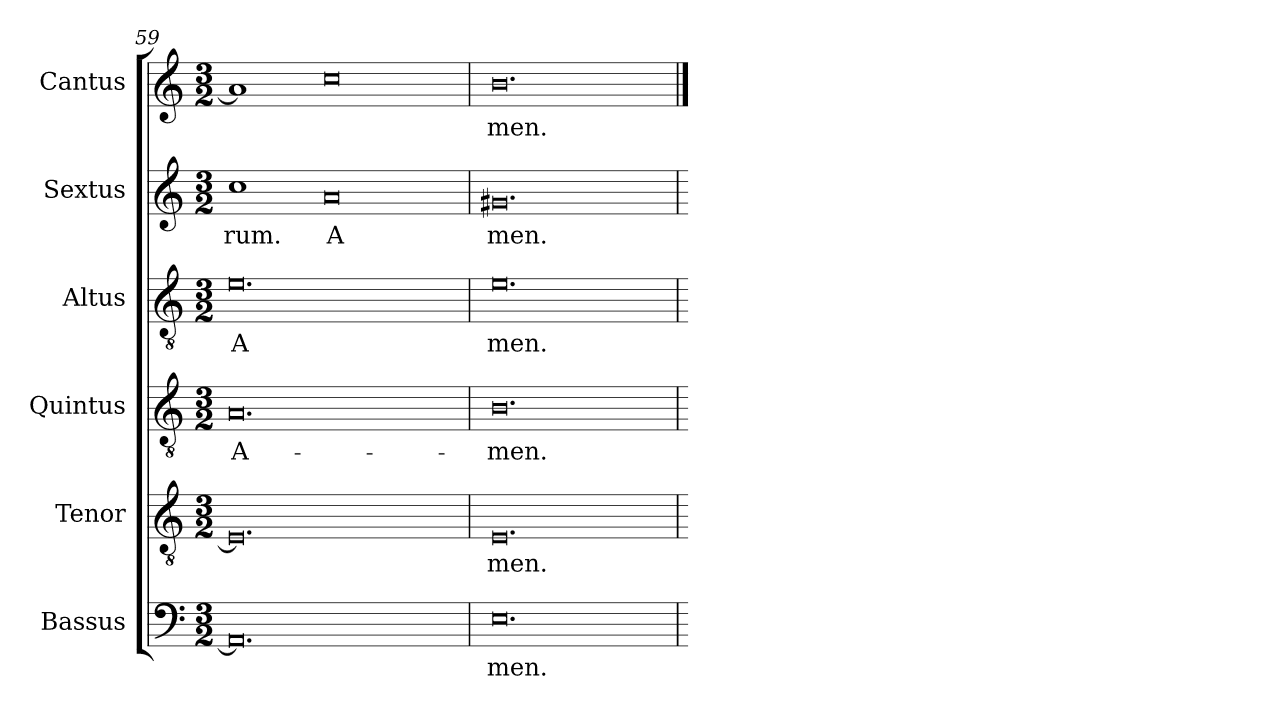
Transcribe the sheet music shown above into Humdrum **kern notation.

**kern	**text	**kern	**text	**kern	**text	**kern	**text	**kern	**text	**kern	**text
*part6	*part6	*part5	*part5	*part4	*part4	*part3	*part3	*part2	*part2	*part1	*part1
*staff6	*staff6	*staff5	*staff5	*staff4	*staff4	*staff3	*staff3	*staff2	*staff2	*staff1	*staff1
*I"Bassus	*	*I"Tenor	*	*I"Quintus	*	*I"Altus	*	*I"Sextus	*	*I"Cantus	*
*clefF4	*	*clefGv2	*	*clefGv2	*	*clefGv2	*	*clefG2	*	*clefG2	*
*	*	*	*	*k[]	*	*	*	*k[]	*	*	*
*	*	*	*	*C:	*	*	*	*C:	*	*	*
*M3/2	*	*M3/2	*	*M3/2	*	*M3/2	*	*M3/2	*	*M3/2	*
=59	=59	=59	=59	=59	=59	=59	=59	=59	=59	=59	=59
!	!	!	!	!	!LO:LY:b:cj	!	!LO:LY:b:cj	!	!LO:LY:b:cj	!	!
0.AA]	.	0.E]	.	0.A	A-	0.e	A	1cc	rum.	1a]	.
!	!	!	!	!	!	!	!	!	!LO:LY:b:cj	!	!
.	.	.	.	.	.	.	.	0a	A	0cc	.
=60	=60	=60	=60	=60	=60	=60	=60	=60	=60	=60	=60
!	!LO:LY:b:cj	!	!LO:LY:b:cj	!	!LO:LY:b:cj	!	!LO:LY:b:cj	!	!LO:LY:b:cj	!	!LO:LY:b:cj
0.E	-men.	0.E	men.	0.B	-men.	0.e	men.	0.g#X	men.	0.b	men.
=	==	=	==	=	==	=	==	=	==	==	==
*-	*-	*-	*-	*-	*-	*-	*-	*-	*-	*-	*-
